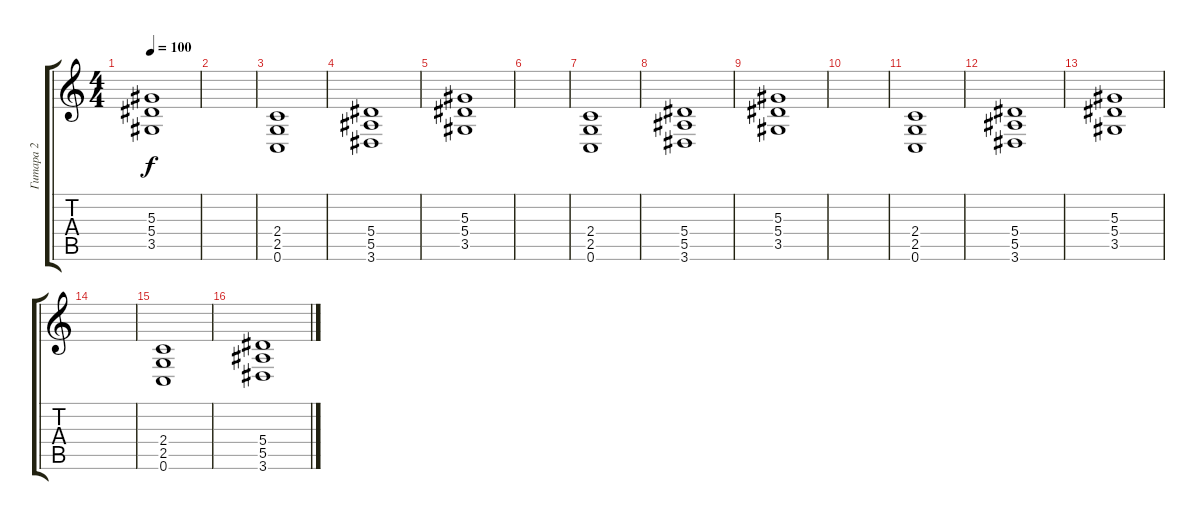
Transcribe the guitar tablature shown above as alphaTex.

\track ("Гитара 2" "Гитара 2") {instrument distortionguitar}
\staff {score tabs}
\tuning (C4 G3 Eb3 Bb2 F2 C2) {hide}
\ts (4 4)
\tempo 100
\clef g2
\ks c
(5.3 5.4 3.5).1{dy f instrument distortionguitar} |
|
(2.4 2.5 0.6).1 |
(5.4 5.5 3.6).1 |
(5.3 5.4 3.5).1 |
|
(2.4 2.5 0.6).1 |
(5.4 5.5 3.6).1 |
(5.3 5.4 3.5).1{instrument distortionguitar} |
|
(2.4 2.5 0.6).1 |
(5.4 5.5 3.6).1 |
(5.3 5.4 3.5).1 |
|
(2.4 2.5 0.6).1 |
(5.4 5.5 3.6).1
